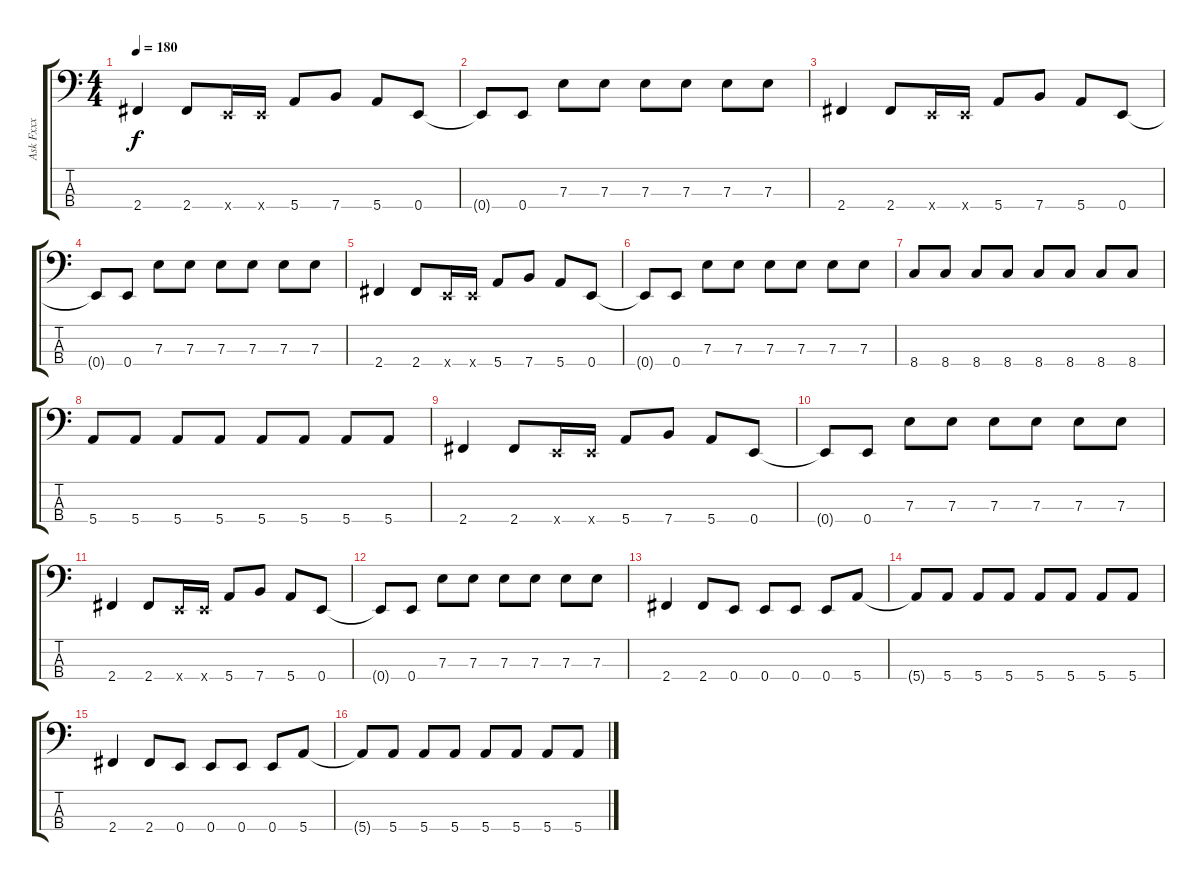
\track ("Ask Fxxx" "Ask Fxxx") {instrument overdrivenguitar}
\staff {score tabs}
\tuning (G2 D2 A1 E1) {hide}
\ts (4 4)
\tempo 180
\clef f4
\ks c
2.4.4{dy f} 2.4.8 0.4{x}.16 0.4{x}.16 5.4.8 7.4.8 5.4.8 0.4.8 |
0.4{t}.8 0.4.8 7.3.8 7.3.8 7.3.8 7.3.8 7.3.8 7.3.8 |
2.4.4 2.4.8 0.4{x}.16 0.4{x}.16 5.4.8 7.4.8 5.4.8 0.4.8 |
0.4{t}.8 0.4.8 7.3.8 7.3.8 7.3.8 7.3.8 7.3.8 7.3.8 |
2.4.4 2.4.8 0.4{x}.16 0.4{x}.16 5.4.8 7.4.8 5.4.8 0.4.8 |
0.4{t}.8 0.4.8 7.3.8 7.3.8 7.3.8 7.3.8 7.3.8 7.3.8 |
8.4.8 8.4.8 8.4.8 8.4.8 8.4.8 8.4.8 8.4.8 8.4.8 |
5.4.8 5.4.8 5.4.8 5.4.8 5.4.8 5.4.8 5.4.8 5.4.8 |
2.4.4 2.4.8 0.4{x}.16 0.4{x}.16 5.4.8 7.4.8 5.4.8 0.4.8 |
0.4{t}.8 0.4.8 7.3.8 7.3.8 7.3.8 7.3.8 7.3.8 7.3.8 |
2.4.4 2.4.8 0.4{x}.16 0.4{x}.16 5.4.8 7.4.8 5.4.8 0.4.8 |
0.4{t}.8 0.4.8 7.3.8 7.3.8 7.3.8 7.3.8 7.3.8 7.3.8 |
2.4.4 2.4.8 0.4.8 0.4.8 0.4.8 0.4.8 5.4.8 |
5.4{t}.8 5.4.8 5.4.8 5.4.8 5.4.8 5.4.8 5.4.8 5.4.8 |
2.4.4 2.4.8 0.4.8 0.4.8 0.4.8 0.4.8 5.4.8 |
5.4{t}.8 5.4.8 5.4.8 5.4.8 5.4.8 5.4.8 5.4.8 5.4.8
